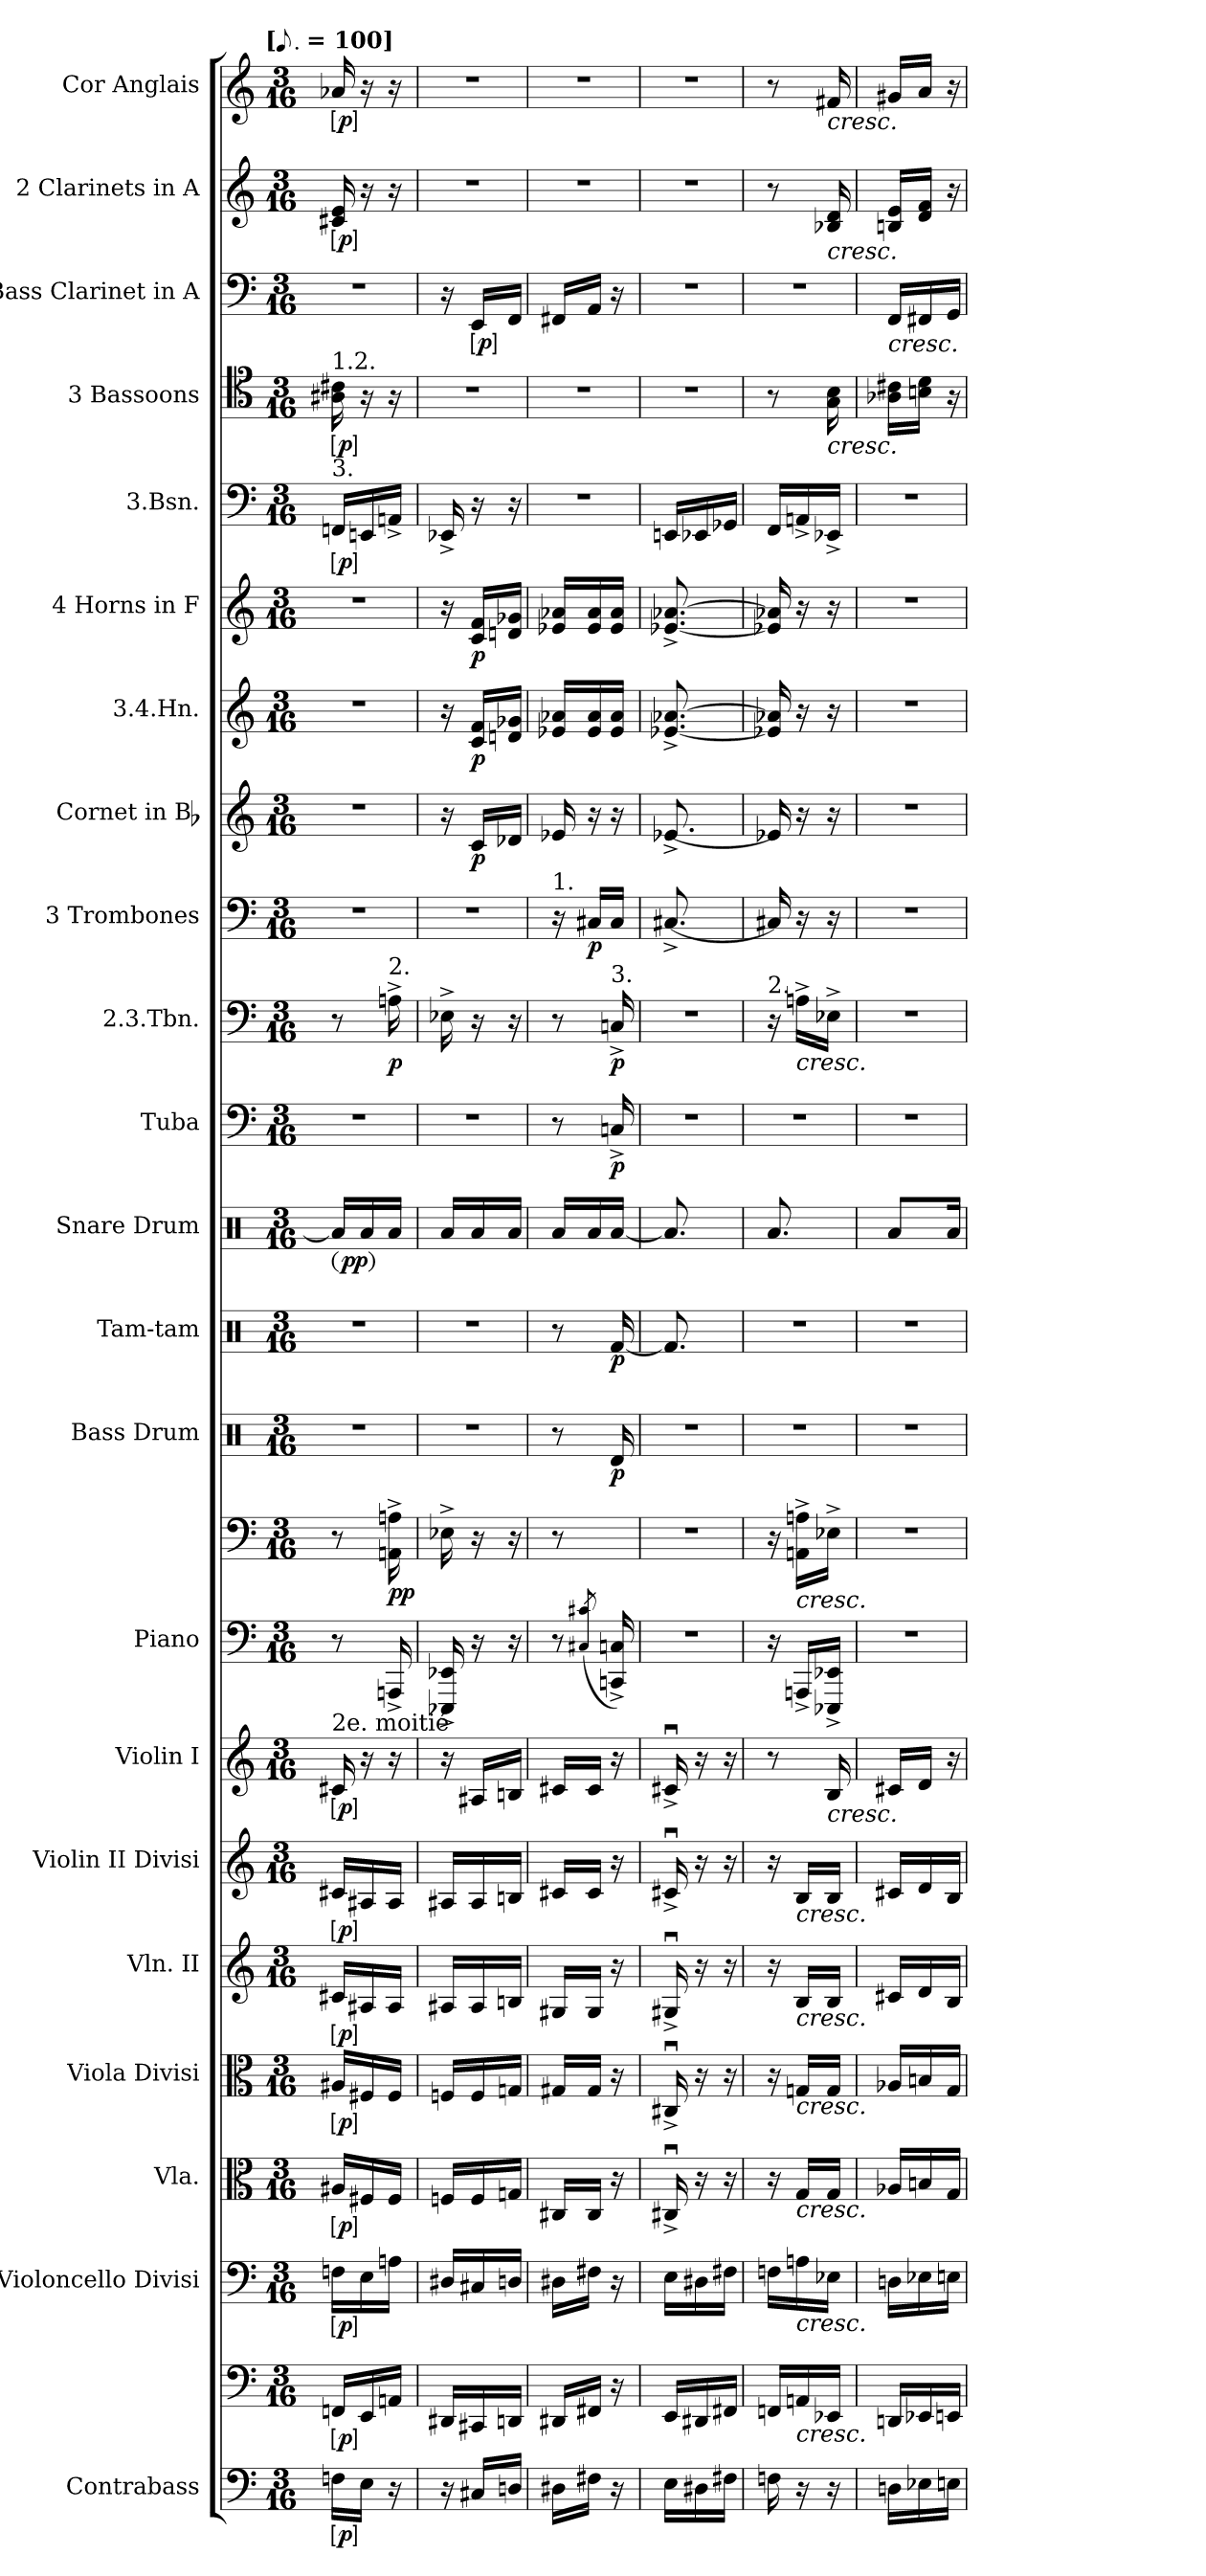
**kern	**dynam	**kern	**dynam	**kern	**dynam	**kern	**dynam	**kern	**dynam	**kern	**dynam	**kern	**dynam	**kern	**dynam	**kern	**kern	**dynam	**kern	**dynam	**kern	**dynam	**kern	**dynam	**kern	**dynam	**kern	**dynam	**kern	**dynam	**kern	**dynam	**kern	**dynam	**kern	**dynam	**kern	**dynam	**kern	**dynam	**kern	**dynam	**kern	**dynam	**kern	**dynam
*part23	*part23	*part22	*part22	*part21	*part21	*part20	*part20	*part19	*part19	*part18	*part18	*part17	*part17	*part16	*part16	*part15	*part15	*part15	*part14	*part14	*part13	*part13	*part12	*part12	*part11	*part11	*part10	*part10	*part9	*part9	*part8	*part8	*part7	*part7	*part6	*part6	*part5	*part5	*part4	*part4	*part3	*part3	*part2	*part2	*part1	*part1
*staff24	*staff24	*staff23	*staff23	*staff22	*staff22	*staff21	*staff21	*staff20	*staff20	*staff19	*staff19	*staff18	*staff18	*staff17	*staff17	*staff16	*staff15	*staff15/16	*staff14	*staff14	*staff13	*staff13	*staff12	*staff12	*staff11	*staff11	*staff10	*staff10	*staff9	*staff9	*staff8	*staff8	*staff7	*staff7	*staff6	*staff6	*staff5	*staff5	*staff4	*staff4	*staff3	*staff3	*staff2	*staff2	*staff1	*staff1
*I"Contrabass	*	*	*	*I"Violoncello Divisi	*	*I"Vla.	*	*I"Viola Divisi	*	*I"Vln. II	*	*I"Violin II Divisi	*	*I"Violin I	*	*I"Piano	*	*	*I"Bass Drum	*	*I"Tam-tam	*	*I"Snare Drum	*	*I"Tuba	*	*I"2.3.Tbn.	*	*I"3 Trombones	*	*I"Cornet in Bb	*	*I"3.4.Hn.	*	*I"4 Horns in F	*	*I"3.Bsn.	*	*I"3 Bassoons	*	*I"Bass Clarinet in A	*	*I"2 Clarinets in A	*	*I"Cor Anglais	*
*I'Cb.	*	*	*	*I'Vc.	*	*I'Vla	*	*I'Vla.	*	*I'Vln	*	*I'Vln. II	*	*I'Vln. I	*	*I'Pno.	*	*	*	*	*	*	*	*	*I'Tba.	*	*	*	*I'1.Tbn.	*	*	*	*I'Hn	*	*I'1.2.Hn.	*	*I'Bsn	*	*I'1.2.Bsn.	*	*I'B. Cl.	*	*I'Cl.	*	*I'C. A.	*
*clefF4	*	*clefF4	*	*clefF4	*	*clefC3	*	*clefC3	*	*clefG2	*	*clefG2	*	*clefG2	*	*clefF4	*clefF4	*	*clefX	*	*clefX	*	*clefX	*	*clefF4	*	*clefF4	*	*clefF4	*	*clefG2	*	*clefG2	*	*clefG2	*	*clefF4	*	*clefC4	*	*clefF4	*	*clefG2	*	*clefG2	*
*ITrd7c12	*	*	*	*	*	*	*	*	*	*	*	*	*	*	*	*	*	*	*	*	*	*	*	*	*	*	*	*	*	*	*ITrd1c2	*	*ITrd4c7	*	*ITrd4c7	*	*	*	*	*	*ITrd2c3	*	*ITrd2c3	*	*ITrd4c7	*
*k[]	*	*k[]	*	*k[]	*	*k[]	*	*k[]	*	*k[]	*	*k[]	*	*k[]	*	*k[]	*k[]	*	*k[]	*	*k[]	*	*k[]	*	*k[]	*	*k[]	*	*k[]	*	*k[b-e-]	*	*k[b-]	*	*k[b-]	*	*k[]	*	*k[]	*	*k[f#c#g#]	*	*k[f#c#g#]	*	*k[b-]	*
!!LO:TX:omd:t=[[8th-dot] = 100]
*M3/16	*	*M3/16	*	*M3/16	*	*M3/16	*	*M3/16	*	*M3/16	*	*M3/16	*	*M3/16	*	*M3/16	*M3/16	*	*M3/16	*	*M3/16	*	*M3/16	*	*M3/16	*	*M3/16	*	*M3/16	*	*M3/16	*	*M3/16	*	*M3/16	*	*M3/16	*	*M3/16	*	*M3/16	*	*M3/16	*	*M3/16	*
*MM75	*	*MM75	*	*MM75	*	*MM75	*	*MM75	*	*MM75	*	*MM75	*	*MM75	*	*MM75	*MM75	*	*MM75	*	*MM75	*	*MM75	*	*MM75	*	*MM75	*	*MM75	*	*MM75	*	*MM75	*	*MM75	*	*MM75	*	*MM75	*	*MM75	*	*MM75	*	*MM75	*
=1	=1	=1	=1	=1	=1	=1	=1	=1	=1	=1	=1	=1	=1	=1	=1	=1	=1	=1	=1	=1	=1	=1	=1	=1	=1	=1	=1	=1	=1	=1	=1	=1	=1	=1	=1	=1	=1	=1	=1	=1	=1	=1	=1	=1	=1	=1
!	!	!	!	!	!	!	!	!	!	!	!	!	!	!	!	!	!	!	!	!	!	!	!	!	!	!	!	!	!	!	!	!	!	!	!	!	!	!	!LO:TX:a:t=1.2.	!	!	!	!	!	!	!
!	!	!	!	!	!	!	!	!	!	!	!	!	!	!	!	!	!	!	!	!	!	!	!	!	!	!	!	!	!	!	!	!	!	!	!	!	!LO:TX:a:t=3.	!	!	!	!	!	!	!	!	!
!	!	!	!	!	!	!	!	!	!	!	!	!	!	!LO:TX:a:t=2e. moitié	!	!	!	!	!	!	!	!	!	!	!	!	!	!	!	!	!	!	!	!	!	!	!	!	!	!	!	!	!	!	!	!
!	!LO:DY:ed=brack	!	!LO:DY:ed=brack	!	!LO:DY:ed=brack	!	!LO:DY:ed=brack	!	!LO:DY:ed=brack	!	!LO:DY:ed=brack	!	!LO:DY:ed=brack	!	!LO:DY:ed=brack	!	!	!	!	!	!	!	!	!LO:DY:ed=paren	!	!	!	!	!	!	!	!	!	!	!	!	!	!LO:DY:ed=brack	!	!LO:DY:ed=brack	!	!	!	!LO:DY:ed=brack	!	!LO:DY:ed=brack
16FFnLL	p	16FFnLL	p	16FnLL	p	16A#XLL	p	16A#XLL	p	16c#XLL	p	16c#XLL	p	16c#X	p	8r	8r	.	16%3r	.	16%3r	.	16Ra/LL]	pp	16%3r	.	8r	.	16%3r	.	16%3r	.	16%3r	.	16%3r	.	16FFnLL	p	16A#X 16c#X	p	16%3r	.	16A#X 16c#	p	16d-X	p
16EEJJ	.	16EE	.	16E	.	16F#X	.	16F#X	.	16A#X	.	16A#X	.	16r	.	.	.	.	.	.	.	.	16Ra/	.	.	.	.	.	.	.	.	.	.	.	.	.	16EEn	.	16r	.	.	.	16r	.	16r	.
!	!	!	!	!	!	!	!	!	!	!	!	!	!	!	!	!	!	!	!	!	!	!	!	!	!	!	!LO:TX:a:t=2.	!	!	!	!	!	!	!	!	!	!	!	!	!	!	!	!	!	!	!
16r	.	16AAnJJ	.	16AnJJ	.	16F#JJ	.	16F#JJ	.	16A#JJ	.	16A#JJ	.	16r	.	16AAAn^	16AAn^ 16An^	pp	.	.	.	.	16Ra/JJ	.	.	.	16An^	p	.	.	.	.	.	.	.	.	16AAn^JJ	.	16r	.	.	.	16r	.	16r	.
=2	=2	=2	=2	=2	=2	=2	=2	=2	=2	=2	=2	=2	=2	=2	=2	=2	=2	=2	=2	=2	=2	=2	=2	=2	=2	=2	=2	=2	=2	=2	=2	=2	=2	=2	=2	=2	=2	=2	=2	=2	=2	=2	=2	=2	=2	=2
16r	.	16DD#XLL	.	16D#XLL	.	16FnLL	.	16FnLL	.	16A#XLL	.	16A#XLL	.	16r	.	16EEE-X^ 16EE-X^	16E-X^	.	16%3r	.	16%3r	.	16Ra/LL	.	16%3r	.	16E-X^	.	16%3r	.	16r	.	16r	.	16r	.	16EE-X^	.	16%3r	.	16r	.	16%3r	.	16%3r	.
!	!	!	!	!	!	!	!	!	!	!	!	!	!	!	!	!	!	!	!	!	!	!	!	!	!	!	!	!	!	!	!	!	!	!	!	!	!	!	!	!	!	!LO:DY:ed=brack	!	!	!	!
16CC#XLL	.	16CC#X	.	16C#X	.	16F	.	16F	.	16A#	.	16A#	.	16A#XLL	.	16r	16r	.	.	.	.	.	16Ra/	.	.	.	16r	.	.	.	16B-LL	p	16F 16B-LL	p	16F 16B-LL	p	16r	.	.	.	16CC#LL	p	.	.	.	.
16DDnJJ	.	16DDnJJ	.	16DnJJ	.	16GnJJ	.	16GnJJ	.	16BnJJ	.	16BnJJ	.	16BnJJ	.	16r	16r	.	.	.	.	.	16Ra/JJ	.	.	.	16r	.	.	.	16c-XJJ	.	16Gn 16c-XJJ	.	16Gn 16c-XJJ	.	16r	.	.	.	16DDJJ	.	.	.	.	.
=3	=3	=3	=3	=3	=3	=3	=3	=3	=3	=3	=3	=3	=3	=3	=3	=3	=3	=3	=3	=3	=3	=3	=3	=3	=3	=3	=3	=3	=3	=3	=3	=3	=3	=3	=3	=3	=3	=3	=3	=3	=3	=3	=3	=3	=3	=3
!	!	!	!	!	!	!	!	!	!	!	!	!	!	!	!	!	!	!	!	!	!	!	!	!	!	!	!	!	!LO:TX:a:t=1.	!	!	!	!	!	!	!	!	!	!	!	!	!	!	!	!	!
16DD#XLL	.	16DD#XLL	.	16D#XLL	.	16C#XLL	.	16G#XLL	.	16G#XLL	.	16c#XLL	.	16c#XLL	.	8r	8r	.	8r	.	8r	.	16Ra/LL	.	8r	.	8r	.	16r	.	16d-X	.	16A-X 16d-XLL	.	16A-X 16d-XLL	.	16%3r	.	16%3r	.	16DD#XLL	.	16%3r	.	16%3r	.
16FF#XJJ	.	16FF#XJJ	.	16F#XJJ	.	16C#JJ	.	16G#JJ	.	16G#JJ	.	16c#JJ	.	16c#JJ	.	.	.	.	.	.	.	.	16Ra/	.	.	.	.	.	16C#XLL	p	16r	.	16A- 16d-	.	16A- 16d-	.	.	.	.	.	16FF#JJ	.	.	.	.	.
.	.	.	.	.	.	.	.	.	.	.	.	.	.	.	.	(>8qC#X/ 8qc#X/	.	.	.	.	.	.	.	.	.	.	.	.	.	.	.	.	.	.	.	.	.	.	.	.	.	.	.	.	.	.
!	!	!	!	!	!	!	!	!	!	!	!	!	!	!	!	!	!	!	!	!	!	!	!	!	!	!	!LO:TX:a:t=3.	!	!	!	!	!	!	!	!	!	!	!	!	!	!	!	!	!	!	!
16r	.	16r	.	16r	.	16r	.	16r	.	16r	.	16r	.	16r	.	16CCn^ 16Cn^)	16ryy	.	16Rd/	p	[16Rf/	p	[16Ra/JJ	.	16Cn^	p	16Cn^	p	16C#JJ	.	16r	.	16A- 16d-JJ	.	16A- 16d-JJ	.	.	.	.	.	16r	.	.	.	.	.
=4	=4	=4	=4	=4	=4	=4	=4	=4	=4	=4	=4	=4	=4	=4	=4	=4	=4	=4	=4	=4	=4	=4	=4	=4	=4	=4	=4	=4	=4	=4	=4	=4	=4	=4	=4	=4	=4	=4	=4	=4	=4	=4	=4	=4	=4	=4
16EELL	.	16EELL	.	16ELL	.	16C#X^u	.	16C#X^u	.	16G#X^u	.	16c#X^u	.	16c#X^u	.	16%3r	16%3r	.	16%3r	.	8.Rf/]	.	8.Ra/]	.	16%3r	.	16%3r	.	[8.C#X^	.	[8.d-X^	.	[8.A-X^ [8.d-X^	.	[8.A-X^ [8.d-X^	.	16EEnLL	.	16%3r	.	16%3r	.	16%3r	.	16%3r	.
16DD#X	.	16DD#X	.	16D#X	.	16r	.	16r	.	16r	.	16r	.	16r	.	.	.	.	.	.	.	.	.	.	.	.	.	.	.	.	.	.	.	.	.	.	16EE-X	.	.	.	.	.	.	.	.	.
16FF#XJJ	.	16FF#XJJ	.	16F#XJJ	.	16r	.	16r	.	16r	.	16r	.	16r	.	.	.	.	.	.	.	.	.	.	.	.	.	.	.	.	.	.	.	.	.	.	16GG-XJJ	.	.	.	.	.	.	.	.	.
=5	=5	=5	=5	=5	=5	=5	=5	=5	=5	=5	=5	=5	=5	=5	=5	=5	=5	=5	=5	=5	=5	=5	=5	=5	=5	=5	=5	=5	=5	=5	=5	=5	=5	=5	=5	=5	=5	=5	=5	=5	=5	=5	=5	=5	=5	=5
!	!	!	!	!	!	!	!	!	!	!	!	!	!	!	!	!	!	!	!	!	!	!	!	!	!	!	!LO:TX:a:t=2.	!	!	!	!	!	!	!	!	!	!	!	!	!	!	!	!	!	!	!
16FFn	.	16FFnLL	.	16FnLL	.	16r	.	16r	.	16r	.	16r	.	8r	.	16r	16r	.	16%3r	.	16%3r	.	8.Ra/	.	16%3r	.	16r	.	16C#X]	.	16d-X]	.	16A-X] 16d-X]	.	16A-X] 16d-X]	.	16FFLL	.	8r	.	16%3r	.	8r	.	8r	.
!	!	!	!	!	!	!	!	!	!	!	!	!	!	!	!	!	!	!	!	!	!	!	!	!	!	!	!LO:TX:b:i:t=cresc.	!	!	!	!	!	!	!	!	!	!	!	!	!	!	!	!	!	!	!
!	!	!	!	!	!	!	!	!	!	!	!	!	!	!	!	!	!LO:TX:b:i:t=cresc.	!	!	!	!	!	!	!	!	!	!	!	!	!	!	!	!	!	!	!	!	!	!	!	!	!	!	!	!	!
!	!	!	!	!	!	!	!	!	!	!	!	!LO:TX:b:i:t=cresc.	!	!	!	!	!	!	!	!	!	!	!	!	!	!	!	!	!	!	!	!	!	!	!	!	!	!	!	!	!	!	!	!	!	!
!	!	!	!	!	!	!	!	!	!	!LO:TX:b:i:t=cresc.	!	!	!	!	!	!	!	!	!	!	!	!	!	!	!	!	!	!	!	!	!	!	!	!	!	!	!	!	!	!	!	!	!	!	!	!
!	!	!	!	!	!	!	!	!LO:TX:b:i:t=cresc.	!	!	!	!	!	!	!	!	!	!	!	!	!	!	!	!	!	!	!	!	!	!	!	!	!	!	!	!	!	!	!	!	!	!	!	!	!	!
!	!	!	!	!	!	!LO:TX:b:i:t=cresc.	!	!	!	!	!	!	!	!	!	!	!	!	!	!	!	!	!	!	!	!	!	!	!	!	!	!	!	!	!	!	!	!	!	!	!	!	!	!	!	!
!	!	!	!	!LO:TX:b:i:t=cresc.	!	!	!	!	!	!	!	!	!	!	!	!	!	!	!	!	!	!	!	!	!	!	!	!	!	!	!	!	!	!	!	!	!	!	!	!	!	!	!	!	!	!
!	!	!LO:TX:b:i:t=cresc.	!	!	!	!	!	!	!	!	!	!	!	!	!	!	!	!	!	!	!	!	!	!	!	!	!	!	!	!	!	!	!	!	!	!	!	!	!	!	!	!	!	!	!	!
16r	.	16AAn	.	16An	.	16GLL	.	16GnLL	.	16BLL	.	16BLL	.	.	.	16AAAn^LL	16AAn^ 16An^LL	.	.	.	.	.	.	.	.	.	16An^LL	.	16r	.	16r	.	16r	.	16r	.	16AAn^	.	.	.	.	.	.	.	.	.
!	!	!	!	!	!	!	!	!	!	!	!	!	!	!	!	!	!	!	!	!	!	!	!	!	!	!	!	!	!	!	!	!	!	!	!	!	!	!	!	!	!	!	!	!	!LO:TX:b:i:t=cresc.	!
!	!	!	!	!	!	!	!	!	!	!	!	!	!	!	!	!	!	!	!	!	!	!	!	!	!	!	!	!	!	!	!	!	!	!	!	!	!	!	!	!	!	!	!LO:TX:b:i:t=cresc.	!	!	!
!	!	!	!	!	!	!	!	!	!	!	!	!	!	!	!	!	!	!	!	!	!	!	!	!	!	!	!	!	!	!	!	!	!	!	!	!	!	!	!LO:TX:b:i:t=cresc.	!	!	!	!	!	!	!
!	!	!	!	!	!	!	!	!	!	!	!	!	!	!LO:TX:b:i:t=cresc.	!	!	!	!	!	!	!	!	!	!	!	!	!	!	!	!	!	!	!	!	!	!	!	!	!	!	!	!	!	!	!	!
16r	.	16EE-XJJ	.	16E-XJJ	.	16GJJ	.	16GJJ	.	16BJJ	.	16BJJ	.	16B	.	16EEE-X^ 16EE-X^JJ	16E-X^JJ	.	.	.	.	.	.	.	.	.	16E-X^JJ	.	16r	.	16r	.	16r	.	16r	.	16EE-X^JJ	.	16G 16B	.	.	.	16Gn 16B	.	16Bn	.
=6	=6	=6	=6	=6	=6	=6	=6	=6	=6	=6	=6	=6	=6	=6	=6	=6	=6	=6	=6	=6	=6	=6	=6	=6	=6	=6	=6	=6	=6	=6	=6	=6	=6	=6	=6	=6	=6	=6	=6	=6	=6	=6	=6	=6	=6	=6
!	!	!	!	!	!	!	!	!	!	!	!	!	!	!	!	!	!	!	!	!	!	!	!	!	!	!	!	!	!	!	!	!	!	!	!	!	!	!	!	!	!LO:TX:b:i:t=cresc.	!	!	!	!	!
16DDnLL	.	16DDnLL	.	16DnLL	.	16A-XLL	.	16A-XLL	.	16c#XLL	.	16c#XLL	.	16c#XLL	.	16%3r	16%3r	.	16%3r	.	16%3r	.	8Ra/L	.	16%3r	.	16%3r	.	16%3r	.	16%3r	.	16%3r	.	16%3r	.	16%3r	.	16A-X 16c#XLL	.	16DDLL	.	16G#X 16c#LL	.	16c#XLL	.
16EE-X	.	16EE-X	.	16E-X	.	16Bn	.	16Bn	.	16d	.	16d	.	16dJJ	.	.	.	.	.	.	.	.	.	.	.	.	.	.	.	.	.	.	.	.	.	.	.	.	16Bn 16dJJ	.	16DD#X	.	16B 16dJJ	.	16dJJ	.
16EEnJJ	.	16EEnJJ	.	16EnJJ	.	16GJJ	.	16GJJ	.	16BJJ	.	16BJJ	.	16r	.	.	.	.	.	.	.	.	16Ra/Jk	.	.	.	.	.	.	.	.	.	.	.	.	.	.	.	16r	.	16EEJJ	.	16r	.	16r	.
=	=	=	=	=	=	=	=	=	=	=	=	=	=	=	=	=	=	=	=	=	=	=	=	=	=	=	=	=	=	=	=	=	=	=	=	=	=	=	=	=	=	=	=	=	=	=
*-	*-	*-	*-	*-	*-	*-	*-	*-	*-	*-	*-	*-	*-	*-	*-	*-	*-	*-	*-	*-	*-	*-	*-	*-	*-	*-	*-	*-	*-	*-	*-	*-	*-	*-	*-	*-	*-	*-	*-	*-	*-	*-	*-	*-	*-	*-
